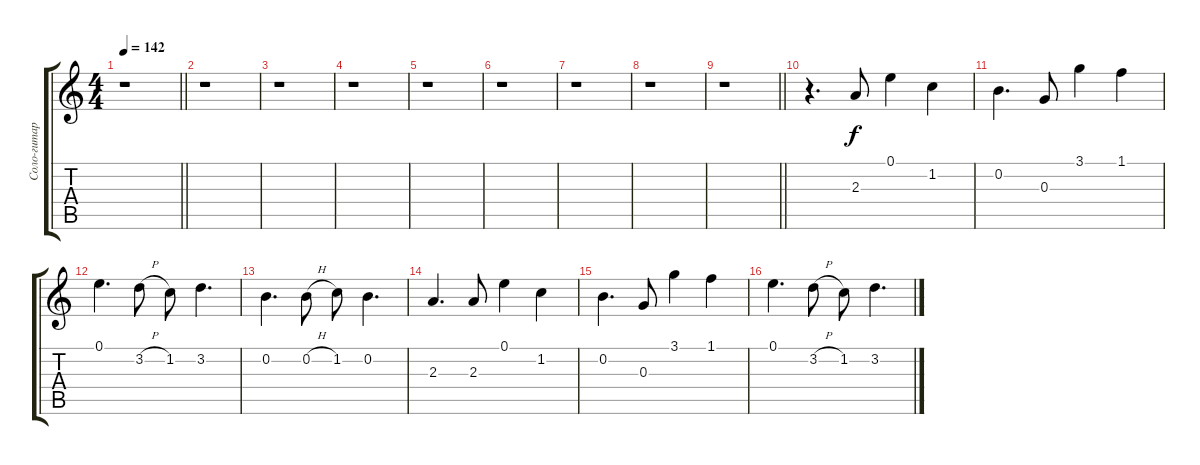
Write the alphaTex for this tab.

\track ("Соло-гитара" "Соло-гитар") {instrument electricguitarclean}
\staff {score tabs}
\tuning (E4 B3 G3 D3 A2 E2) {hide}
\ts (4 4)
\tempo 142
\clef g2
\barLineRight lightlight
\ks c
r.1{dy f} |
r.1 |
r.1 |
r.1 |
r.1 |
r.1 |
r.1 |
r.1 |
\barLineRight lightlight
r.1 |
\section ("" "")
r.4{d} 2.3.8 0.1.4 1.2.4 |
0.2.4{d} 0.3.8 3.1.4 1.1.4 |
0.1.4{d} 3.2{h}.8 1.2.8 3.2.4{d} |
0.2.4{d} 0.2{h}.8 1.2.8 0.2.4{d} |
2.3.4{d} 2.3.8 0.1.4 1.2.4 |
0.2.4{d} 0.3.8 3.1.4 1.1.4 |
0.1.4{d} 3.2{h}.8 1.2.8 3.2.4{d}
